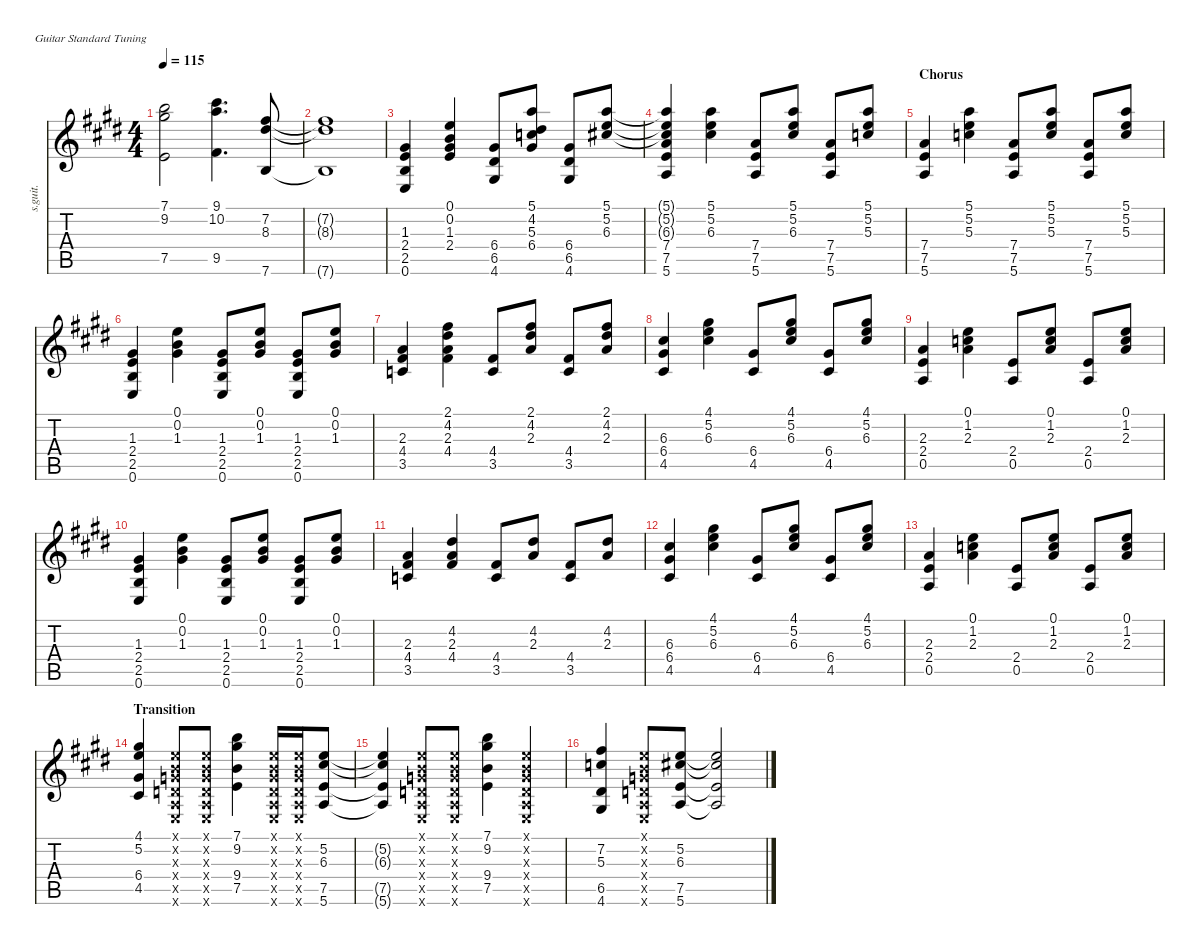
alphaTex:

\defaultSystemsLayout 4
\hideDynamics
\bracketExtendMode nobrackets
\track ("Steel Guitar" "s.guit.") {instrument acousticguitarsteel}
\staff {score tabs}
\tuning (E4 B3 G3 D3 A2 E2)
\ts (4 4)
\tempo 115
\clef g2
\ks e
(7.5{acc forcenatural} 9.2{acc #} 7.1{acc forcenatural}).2{dy mf beam Down} (9.5{acc #} 10.2{acc forcenatural} 9.1{acc #}).4{d beam Down} (7.6{acc forcenatural} 8.3{acc #} 7.2{acc #}).8{beam Up} |
(7.6{t acc forcenatural} 8.3{t acc #} 7.2{t acc #}).1{beam Up} |
(0.6{acc forcenatural} 2.5{acc forcenatural} 2.4{acc forcenatural} 1.3{acc #}).4{beam Up} (2.4{acc forcenatural} 1.3{acc #} 0.2{acc forcenatural} 0.1{acc forcenatural}).4{beam Up} (4.6{acc #} 6.5{acc #} 6.4{acc #}).8{beam Up} (6.4{acc #} 5.3{acc forcenatural} 4.2{acc #} 5.1{acc forcenatural}).8{beam Up} (4.6{acc #} 6.5{acc #} 6.4{acc #}).8{beam Up} (6.3{acc #} 5.2{acc forcenatural} 5.1{acc forcenatural}).8{beam Up} |
(6.3{t acc #} 5.6{acc forcenatural} 5.2{t acc forcenatural} 7.4{acc forcenatural} 7.5{acc forcenatural} 5.1{t acc forcenatural}).4{beam Up} (6.3{acc #} 5.2{acc forcenatural} 5.1{acc forcenatural}).4{beam Down} (5.6{acc forcenatural} 7.5{acc forcenatural} 7.4{acc forcenatural}).8{beam Up} (6.3{acc #} 5.2{acc forcenatural} 5.1{acc forcenatural}).8{beam Up} (7.5{acc forcenatural} 5.6{acc forcenatural} 7.4{acc forcenatural}).8{beam Up} (5.3{acc forcenatural} 5.2{acc forcenatural} 5.1{acc forcenatural}).8{beam Up} |
\section ("" "Chorus")
(5.6{acc forcenatural} 7.5{acc forcenatural} 7.4{acc forcenatural}).4{beam Up} (5.3{acc forcenatural} 5.2{acc forcenatural} 5.1{acc forcenatural}).4{beam Down} (5.6{acc forcenatural} 7.5{acc forcenatural} 7.4{acc forcenatural}).8{beam Up} (5.3{acc forcenatural} 5.2{acc forcenatural} 5.1{acc forcenatural}).8{beam Up} (7.5{acc forcenatural} 5.6{acc forcenatural} 7.4{acc forcenatural}).8{beam Up} (5.3{acc forcenatural} 5.2{acc forcenatural} 5.1{acc forcenatural}).8{beam Up} |
(0.6{acc forcenatural} 2.5{acc forcenatural} 2.4{acc forcenatural} 1.3{acc #}).4{beam Up} (1.3{acc #} 0.2{acc forcenatural} 0.1{acc forcenatural}).4{beam Down} (0.6{acc forcenatural} 2.5{acc forcenatural} 2.4{acc forcenatural} 1.3{acc #}).8{beam Up} (1.3{acc #} 0.2{acc forcenatural} 0.1{acc forcenatural}).8{beam Up} (0.6{acc forcenatural} 2.5{acc forcenatural} 2.4{acc forcenatural} 1.3{acc #}).8{beam Up} (1.3{acc #} 0.2{acc forcenatural} 0.1{acc forcenatural}).8{beam Up} |
(3.5{acc forcenatural} 4.4{acc #} 2.3{acc forcenatural}).4{beam Up} (2.3{acc forcenatural} 4.2{acc #} 4.4{acc #} 2.1{acc #}).4{beam Down} (3.5{acc forcenatural} 4.4{acc #}).8{beam Up} (4.2{acc #} 2.3{acc forcenatural} 2.1{acc #}).8{beam Up} (3.5{acc forcenatural} 4.4{acc #}).8{beam Up} (4.2{acc #} 2.3{acc forcenatural} 2.1{acc #}).8{beam Up} |
(4.5{acc #} 6.4{acc #} 6.3{acc #}).4{beam Up} (4.1{acc #} 5.2{acc forcenatural} 6.3{acc #}).4{beam Down} (4.5{acc #} 6.4{acc #}).8{beam Up} (6.3{acc #} 5.2{acc forcenatural} 4.1{acc #}).8{beam Up} (6.4{acc #} 4.5{acc #}).8{beam Up} (4.1{acc #} 5.2{acc forcenatural} 6.3{acc #}).8{beam Up} |
(0.5{acc forcenatural} 2.4{acc forcenatural} 2.3{acc forcenatural}).4{beam Up} (1.2{acc forcenatural} 0.1{acc forcenatural} 2.3{acc forcenatural}).4{beam Down} (0.5{acc forcenatural} 2.4{acc forcenatural}).8{beam Up} (2.3{acc forcenatural} 1.2{acc forcenatural} 0.1{acc forcenatural}).8{beam Up} (2.4{acc forcenatural} 0.5{acc forcenatural}).8{beam Up} (2.3{acc forcenatural} 1.2{acc forcenatural} 0.1{acc forcenatural}).8{beam Up} |
(0.6{acc forcenatural} 2.5{acc forcenatural} 2.4{acc forcenatural} 1.3{acc #}).4{beam Up} (1.3{acc #} 0.2{acc forcenatural} 0.1{acc forcenatural}).4{beam Down} (0.6{acc forcenatural} 2.5{acc forcenatural} 2.4{acc forcenatural} 1.3{acc #}).8{beam Up} (1.3{acc #} 0.2{acc forcenatural} 0.1{acc forcenatural}).8{beam Up} (0.6{acc forcenatural} 2.5{acc forcenatural} 2.4{acc forcenatural} 1.3{acc #}).8{beam Up} (1.3{acc #} 0.2{acc forcenatural} 0.1{acc forcenatural}).8{beam Up} |
(3.5{acc forcenatural} 4.4{acc #} 2.3{acc forcenatural}).4{beam Up} (2.3{acc forcenatural} 4.2{acc #} 4.4{acc #}).4{beam Up} (3.5{acc forcenatural} 4.4{acc #}).8{beam Up} (4.2{acc #} 2.3{acc forcenatural}).8{beam Up} (3.5{acc forcenatural} 4.4{acc #}).8{beam Up} (4.2{acc #} 2.3{acc forcenatural}).8{beam Up} |
(4.5{acc #} 6.4{acc #} 6.3{acc #}).4{beam Up} (4.1{acc #} 5.2{acc forcenatural} 6.3{acc #}).4{beam Down} (4.5{acc #} 6.4{acc #}).8{beam Up} (6.3{acc #} 5.2{acc forcenatural} 4.1{acc #}).8{beam Up} (6.4{acc #} 4.5{acc #}).8{beam Up} (4.1{acc #} 5.2{acc forcenatural} 6.3{acc #}).8{beam Up} |
(0.5{acc forcenatural} 2.4{acc forcenatural} 2.3{acc forcenatural}).4{beam Up} (1.2{acc forcenatural} 0.1{acc forcenatural} 2.3{acc forcenatural}).4{beam Down} (0.5{acc forcenatural} 2.4{acc forcenatural}).8{beam Up} (2.3{acc forcenatural} 1.2{acc forcenatural} 0.1{acc forcenatural}).8{beam Up} (2.4{acc forcenatural} 0.5{acc forcenatural}).8{beam Up} (2.3{acc forcenatural} 1.2{acc forcenatural} 0.1{acc forcenatural}).8{beam Up} |
\section ("" "Transition")
(4.5{acc #} 5.2{acc forcenatural} 6.4{acc #} 4.1{acc #}).4{beam Up} (0.6{x acc forcenatural} 0.5{x acc forcenatural} 0.4{x acc forcenatural} 0.3{x acc forcenatural} 0.2{x acc forcenatural} 0.1{x acc forcenatural}).8{beam Up} (0.6{x acc forcenatural} 0.5{x acc forcenatural} 0.4{x acc forcenatural} 0.3{x acc forcenatural} 0.2{x acc forcenatural} 0.1{x acc forcenatural}).8{beam Up} (7.5{acc forcenatural} 9.2{acc #} 9.4{acc forcenatural} 7.1{acc forcenatural}).4{beam Down} (0.6{x acc forcenatural} 0.5{x acc forcenatural} 0.4{x acc forcenatural} 0.3{x acc forcenatural} 0.2{x acc forcenatural} 0.1{x acc forcenatural}).16{beam Up} (0.6{x acc forcenatural} 0.5{x acc forcenatural} 0.4{x acc forcenatural} 0.3{x acc forcenatural} 0.2{x acc forcenatural} 0.1{x acc forcenatural}).16{beam Up} (5.6{acc forcenatural} 6.3{acc #} 7.5{acc forcenatural} 5.2{acc forcenatural}).8{beam Up} |
(5.6{t acc forcenatural} 6.3{t acc #} 7.5{t acc forcenatural} 5.2{t acc forcenatural}).4{beam Up} (0.6{x acc forcenatural} 0.5{x acc forcenatural} 0.4{x acc forcenatural} 0.3{x acc forcenatural} 0.2{x acc forcenatural} 0.1{x acc forcenatural}).8{beam Up} (0.6{x acc forcenatural} 0.5{x acc forcenatural} 0.4{x acc forcenatural} 0.3{x acc forcenatural} 0.2{x acc forcenatural} 0.1{x acc forcenatural}).8{beam Up} (7.5{acc forcenatural} 9.2{acc #} 9.4{acc forcenatural} 7.1{acc forcenatural}).4{beam Down} (0.6{x acc forcenatural} 0.5{x acc forcenatural} 0.4{x acc forcenatural} 0.3{x acc forcenatural} 0.2{x acc forcenatural} 0.1{x acc forcenatural}).4{beam Up} |
(4.6{acc #} 5.3{acc forcenatural} 6.5{acc #} 7.2{acc #}).4{beam Up} (0.6{x acc forcenatural} 0.5{x acc forcenatural} 0.4{x acc forcenatural} 0.3{x acc forcenatural} 0.2{x acc forcenatural} 0.1{x acc forcenatural}).8{beam Up} (6.3{acc #} 5.6{acc forcenatural} 7.5{acc forcenatural} 5.2{acc forcenatural}).8{beam Up} (6.3{t acc #} 7.5{t acc forcenatural} 5.6{t acc forcenatural} 5.2{t acc forcenatural}).2{beam Up}
